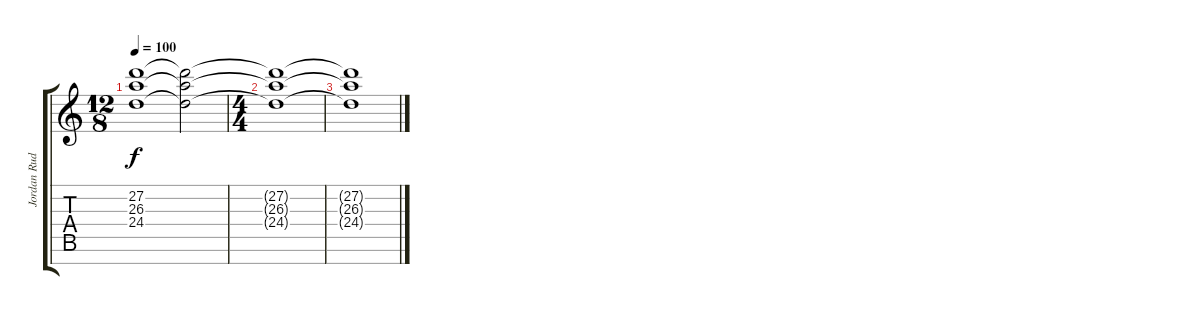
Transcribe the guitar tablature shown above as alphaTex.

\track ("Jordan Rudess Lead 1" "Jordan Rud") {instrument lead2sawtooth}
\staff {score tabs}
\tuning (E4 B3 G3 D3 A2 E2 B1) {hide}
\ts (12 8)
\tempo 100
\clef g2
\ks c
(27.2 26.3 24.4).1{dy f volume 1} (27.2{t} 26.3{t} 24.4{t}).2 |
\ts (4 4)
(27.2{t} 26.3{t} 24.4{t}).1 |
(27.2{t} 26.3{t} 24.4{t}).1
